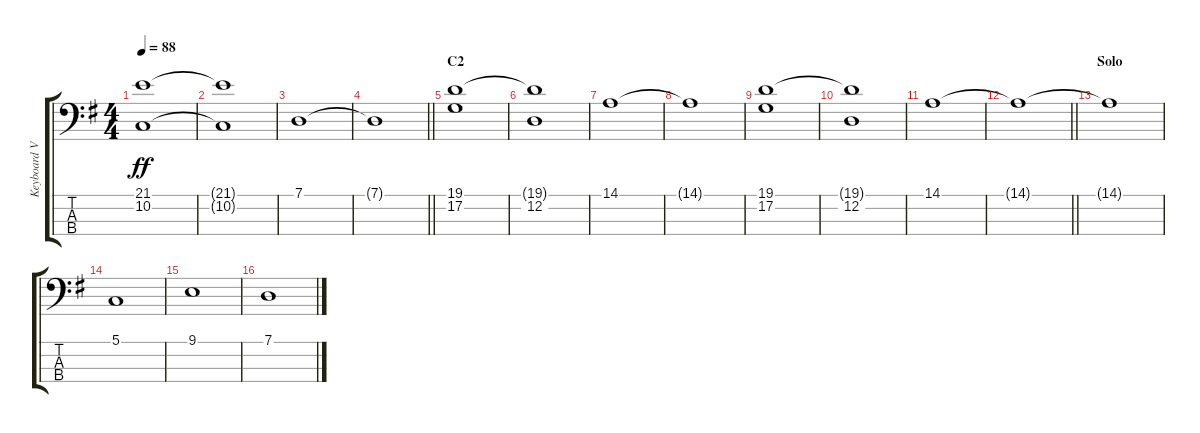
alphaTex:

\track ("Keyboard V" "Keyboard V") {instrument pad2warm}
\staff {score tabs}
\tuning (G2 D2 A1 E1) {hide}
\ts (4 4)
\tempo 88
\clef f4
\ks g
(21.1{t} 10.2).1{dy ff} |
(21.1{t} 10.2{t}).1 |
7.1.1 |
\barLineRight lightlight
7.1{t}.1 |
\section ("" "C2")
(19.1 17.2).1 |
(19.1{t} 12.2).1 |
14.1.1 |
14.1{t}.1 |
(19.1 17.2).1 |
(19.1{t} 12.2).1 |
14.1.1 |
\barLineRight lightlight
14.1{t}.1 |
\section ("" "Solo")
14.1{t}.1 |
5.1.1 |
9.1.1 |
7.1.1
